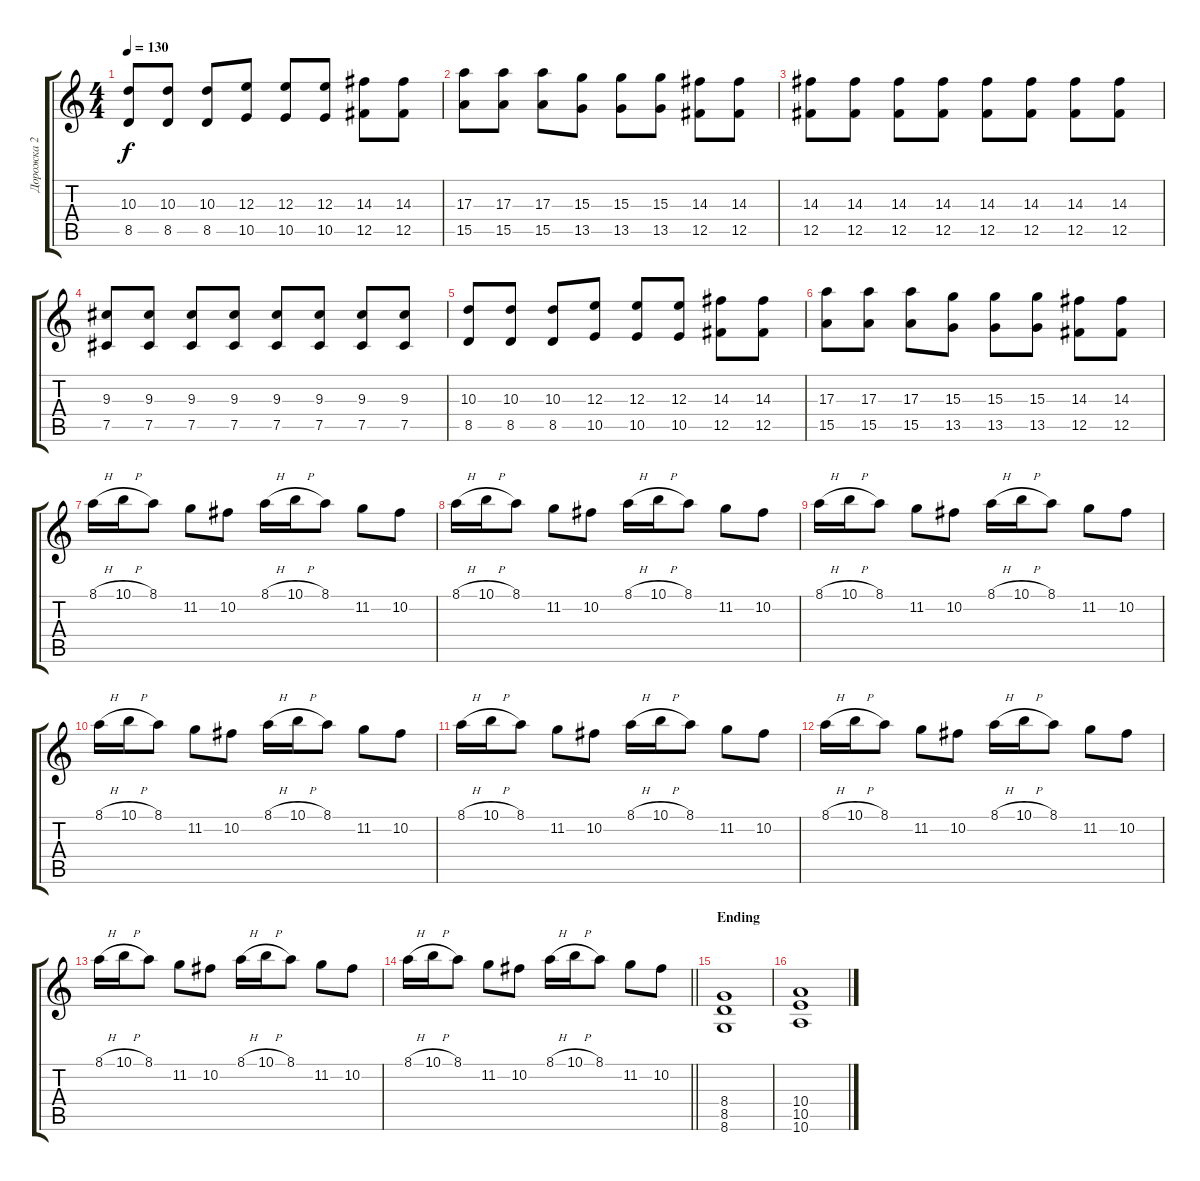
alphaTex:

\track ("Дорожка 2" "Дорожка 2") {instrument distortionguitar}
\staff {score tabs}
\tuning (Db4 Ab3 E3 B2 Gb2 B1) {hide}
\ts (4 4)
\tempo 130
\clef g2
\ks c
(10.3 8.5).8{dy f} (10.3 8.5).8 (10.3 8.5).8 (12.3 10.5).8 (12.3 10.5).8 (12.3 10.5).8 (14.3 12.5).8 (14.3 12.5).8 |
(17.3 15.5).8 (17.3 15.5).8 (17.3 15.5).8 (15.3 13.5).8 (15.3 13.5).8 (15.3 13.5).8 (14.3 12.5).8 (14.3 12.5).8 |
(14.3 12.5).8 (14.3 12.5).8 (14.3 12.5).8 (14.3 12.5).8 (14.3 12.5).8 (14.3 12.5).8 (14.3 12.5).8 (14.3 12.5).8 |
(9.3 7.5).8 (9.3 7.5).8 (9.3 7.5).8 (9.3 7.5).8 (9.3 7.5).8 (9.3 7.5).8 (9.3 7.5).8 (9.3 7.5).8 |
(10.3 8.5).8 (10.3 8.5).8 (10.3 8.5).8 (12.3 10.5).8 (12.3 10.5).8 (12.3 10.5).8 (14.3 12.5).8 (14.3 12.5).8 |
(17.3 15.5).8 (17.3 15.5).8 (17.3 15.5).8 (15.3 13.5).8 (15.3 13.5).8 (15.3 13.5).8 (14.3 12.5).8 (14.3 12.5).8 |
8.1{h}.16 10.1{h}.16 8.1.8 11.2.8 10.2.8 8.1{h}.16 10.1{h}.16 8.1.8 11.2.8 10.2.8 |
8.1{h}.16 10.1{h}.16 8.1.8 11.2.8 10.2.8 8.1{h}.16 10.1{h}.16 8.1.8 11.2.8 10.2.8 |
8.1{h}.16 10.1{h}.16 8.1.8 11.2.8 10.2.8 8.1{h}.16 10.1{h}.16 8.1.8 11.2.8 10.2.8 |
8.1{h}.16 10.1{h}.16 8.1.8 11.2.8 10.2.8 8.1{h}.16 10.1{h}.16 8.1.8 11.2.8 10.2.8 |
8.1{h}.16 10.1{h}.16 8.1.8 11.2.8 10.2.8 8.1{h}.16 10.1{h}.16 8.1.8 11.2.8 10.2.8 |
8.1{h}.16 10.1{h}.16 8.1.8 11.2.8 10.2.8 8.1{h}.16 10.1{h}.16 8.1.8 11.2.8 10.2.8 |
8.1{h}.16 10.1{h}.16 8.1.8 11.2.8 10.2.8 8.1{h}.16 10.1{h}.16 8.1.8 11.2.8 10.2.8 |
\barLineRight lightlight
8.1{h}.16 10.1{h}.16 8.1.8 11.2.8 10.2.8 8.1{h}.16 10.1{h}.16 8.1.8 11.2.8 10.2.8 |
\section ("" "Ending")
(8.4 8.5 8.6).1 |
(10.4 10.5 10.6).1
